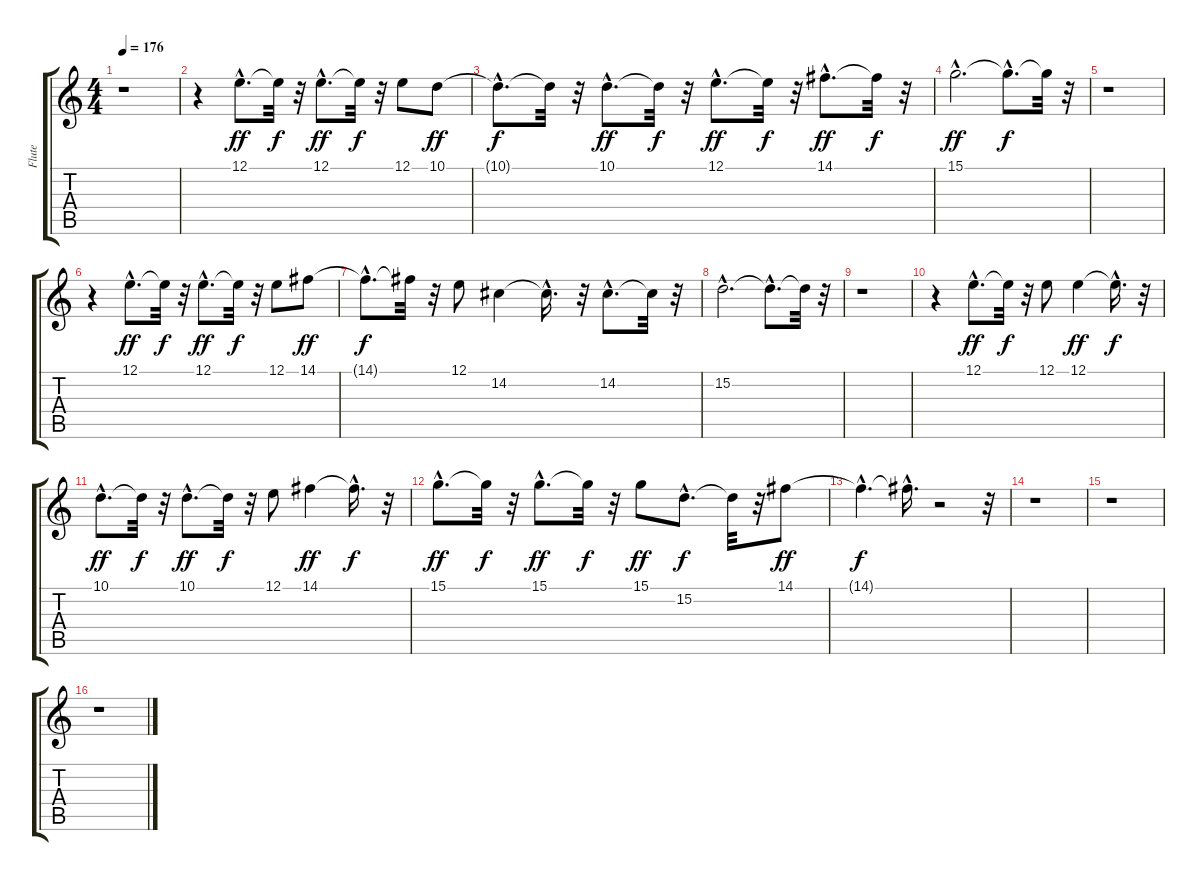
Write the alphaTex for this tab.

\track ("Flute" "Flute") {instrument flute}
\staff {score tabs}
\tuning (E4 B3 G3 D3 A2 E2) {hide}
\ts (4 4)
\tempo 176
\clef g2
\ks c
r.1{dy ff} |
r.4 12.1{hac}.8{d} 12.1{t}.32{dy f} r.32 12.1{hac}.8{d dy ff} 12.1{t}.32{dy f} r.32 12.1.8 10.1.8{dy ff} |
10.1{hac t}.8{d dy f} 10.1{t}.32 r.32 10.1{hac}.8{d dy ff} 10.1{t}.32{dy f} r.32 12.1{hac}.8{d dy ff} 12.1{t}.32{dy f} r.32 14.1{hac}.8{d dy ff} 14.1{t}.32{dy f} r.32 |
15.1{hac}.2{d dy ff} 15.1{hac t}.8{d dy f} 15.1{t}.32 r.32 |
r.1 |
r.4 12.1{hac}.8{d dy ff} 12.1{t}.32{dy f} r.32 12.1{hac}.8{d dy ff} 12.1{t}.32{dy f} r.32 12.1.8 14.1.8{dy ff} |
14.1{hac t}.8{d dy f} 14.1{t}.32 r.32 12.1.8 14.2.4 14.2{hac t}.16{d} r.32 14.2{hac}.8{d} 14.2{t}.32 r.32 |
15.2{hac}.2{d} 15.2{hac t}.8{d} 15.2{t}.32 r.32 |
r.1 |
r.4 12.1{hac}.8{d dy ff} 12.1{t}.32{dy f} r.32 12.1.8 12.1.4{dy ff} 12.1{hac t}.16{d dy f} r.32 |
10.1{hac}.8{d dy ff} 10.1{t}.32{dy f} r.32 10.1{hac}.8{d dy ff} 10.1{t}.32{dy f} r.32 12.1.8 14.1.4{dy ff} 14.1{hac t}.16{d dy f} r.32 |
15.1{hac}.8{d dy ff} 15.1{t}.32{dy f} r.32 15.1{hac}.8{d dy ff} 15.1{t}.32{dy f} r.32 15.1.8{dy ff} 15.2{hac}.8{d dy f} 15.2{t}.32 r.32 14.1.8{dy ff} |
14.1{hac t}.4{d dy f} 14.1{hac t}.16{d} r.2 r.32 |
r.1 |
r.1 |
r.1
